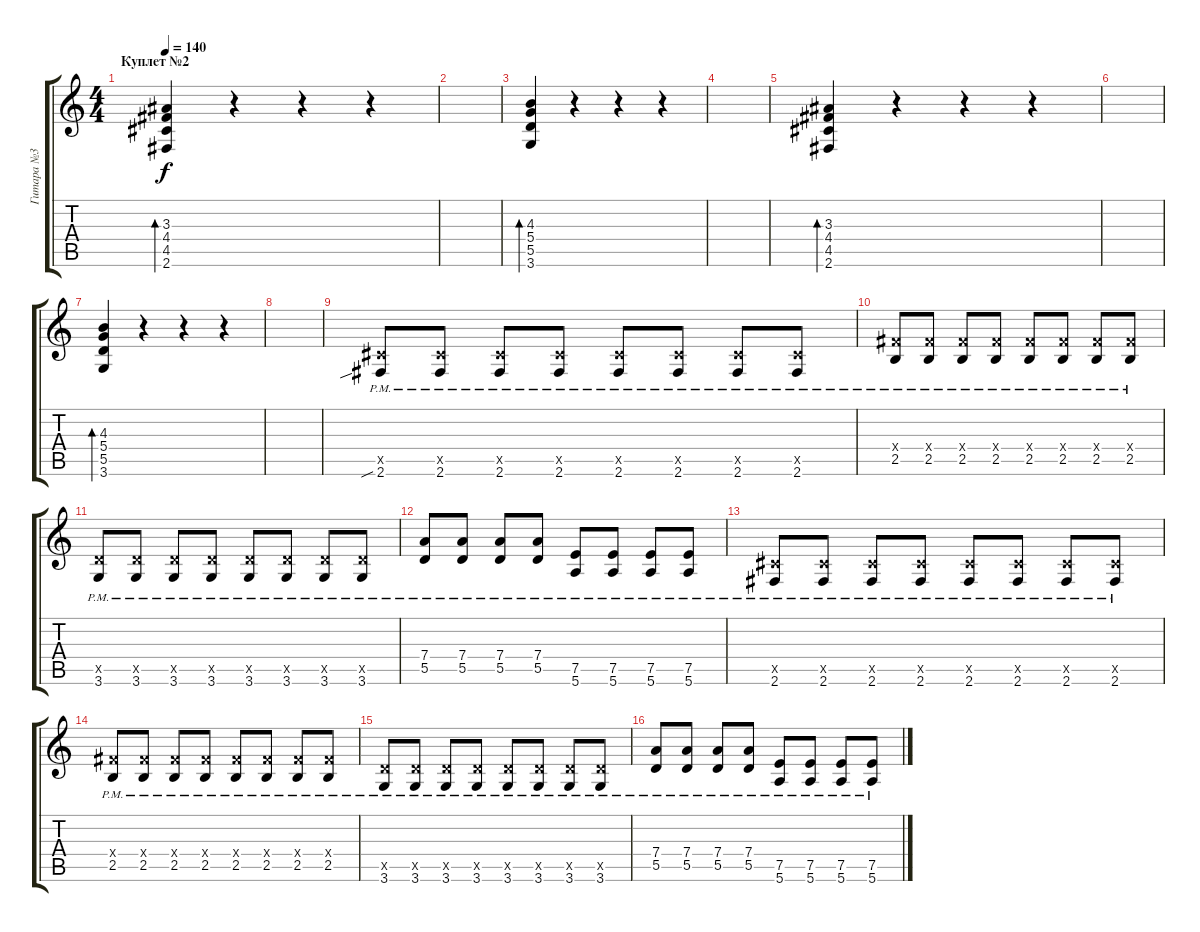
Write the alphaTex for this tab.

\track ("Гитара №3" "Гитара №3") {instrument distortionguitar}
\staff {score tabs}
\tuning (E4 B3 G3 D3 A2 E2) {hide}
\ts (4 4)
\section ("" "Куплет №2")
\tempo 140
\clef g2
\ks c
(3.3 4.4 4.5 2.6).4{bd 120 dy f instrument electricguitarclean} r.4 r.4 r.4 |
|
(4.3 5.4 5.5 3.6).4{bd 120 instrument electricguitarclean} r.4 r.4 r.4 |
|
(3.3 4.4 4.5 2.6).4{bd 120 instrument electricguitarclean} r.4 r.4 r.4 |
|
(4.3 5.4 5.5 3.6).4{bd 120 instrument electricguitarclean} r.4 r.4 r.4 |
|
(4.5{x} 2.6{sib pm}).8{instrument distortionguitar} (4.5{x} 2.6{pm}).8 (4.5{x} 2.6{pm}).8 (4.5{x} 2.6{pm}).8 (4.5{x} 2.6{pm}).8 (4.5{x} 2.6{pm}).8 (4.5{x} 2.6{pm}).8 (4.5{x} 2.6{pm}).8 |
(4.4{x} 2.5{pm}).8 (4.4{x} 2.5{pm}).8 (4.4{x} 2.5{pm}).8 (4.4{x} 2.5{pm}).8 (4.4{x} 2.5{pm}).8 (4.4{x} 2.5{pm}).8 (4.4{x} 2.5{pm}).8 (4.4{x} 2.5{pm}).8 |
(5.5{x} 3.6{pm}).8 (5.5{x} 3.6{pm}).8 (5.5{x} 3.6{pm}).8 (5.5{x} 3.6{pm}).8 (5.5{x} 3.6{pm}).8 (5.5{x} 3.6{pm}).8 (5.5{x} 3.6{pm}).8 (5.5{x} 3.6{pm}).8 |
(7.4{pm} 5.5{pm}).8 (7.4{pm} 5.5{pm}).8 (7.4{pm} 5.5{pm}).8 (7.4{pm} 5.5{pm}).8 (7.5{pm} 5.6{pm}).8 (7.5{pm} 5.6{pm}).8 (7.5{pm} 5.6{pm}).8 (7.5{pm} 5.6{pm}).8 |
(4.5{x} 2.6{pm}).8 (4.5{x} 2.6{pm}).8 (4.5{x} 2.6{pm}).8 (4.5{x} 2.6{pm}).8 (4.5{x} 2.6{pm}).8 (4.5{x} 2.6{pm}).8 (4.5{x} 2.6{pm}).8 (4.5{x} 2.6{pm}).8 |
(4.4{x} 2.5{pm}).8 (4.4{x} 2.5{pm}).8 (4.4{x} 2.5{pm}).8 (4.4{x} 2.5{pm}).8 (4.4{x} 2.5{pm}).8 (4.4{x} 2.5{pm}).8 (4.4{x} 2.5{pm}).8 (4.4{x} 2.5{pm}).8 |
(5.5{x} 3.6{pm}).8 (5.5{x} 3.6{pm}).8 (5.5{x} 3.6{pm}).8 (5.5{x} 3.6{pm}).8 (5.5{x} 3.6{pm}).8 (5.5{x} 3.6{pm}).8 (5.5{x} 3.6{pm}).8 (5.5{x} 3.6{pm}).8 |
(7.4{pm} 5.5{pm}).8 (7.4{pm} 5.5{pm}).8 (7.4{pm} 5.5{pm}).8 (7.4{pm} 5.5{pm}).8 (7.5{pm} 5.6{pm}).8 (7.5{pm} 5.6{pm}).8 (7.5{pm} 5.6{pm}).8 (7.5{pm} 5.6{pm}).8
